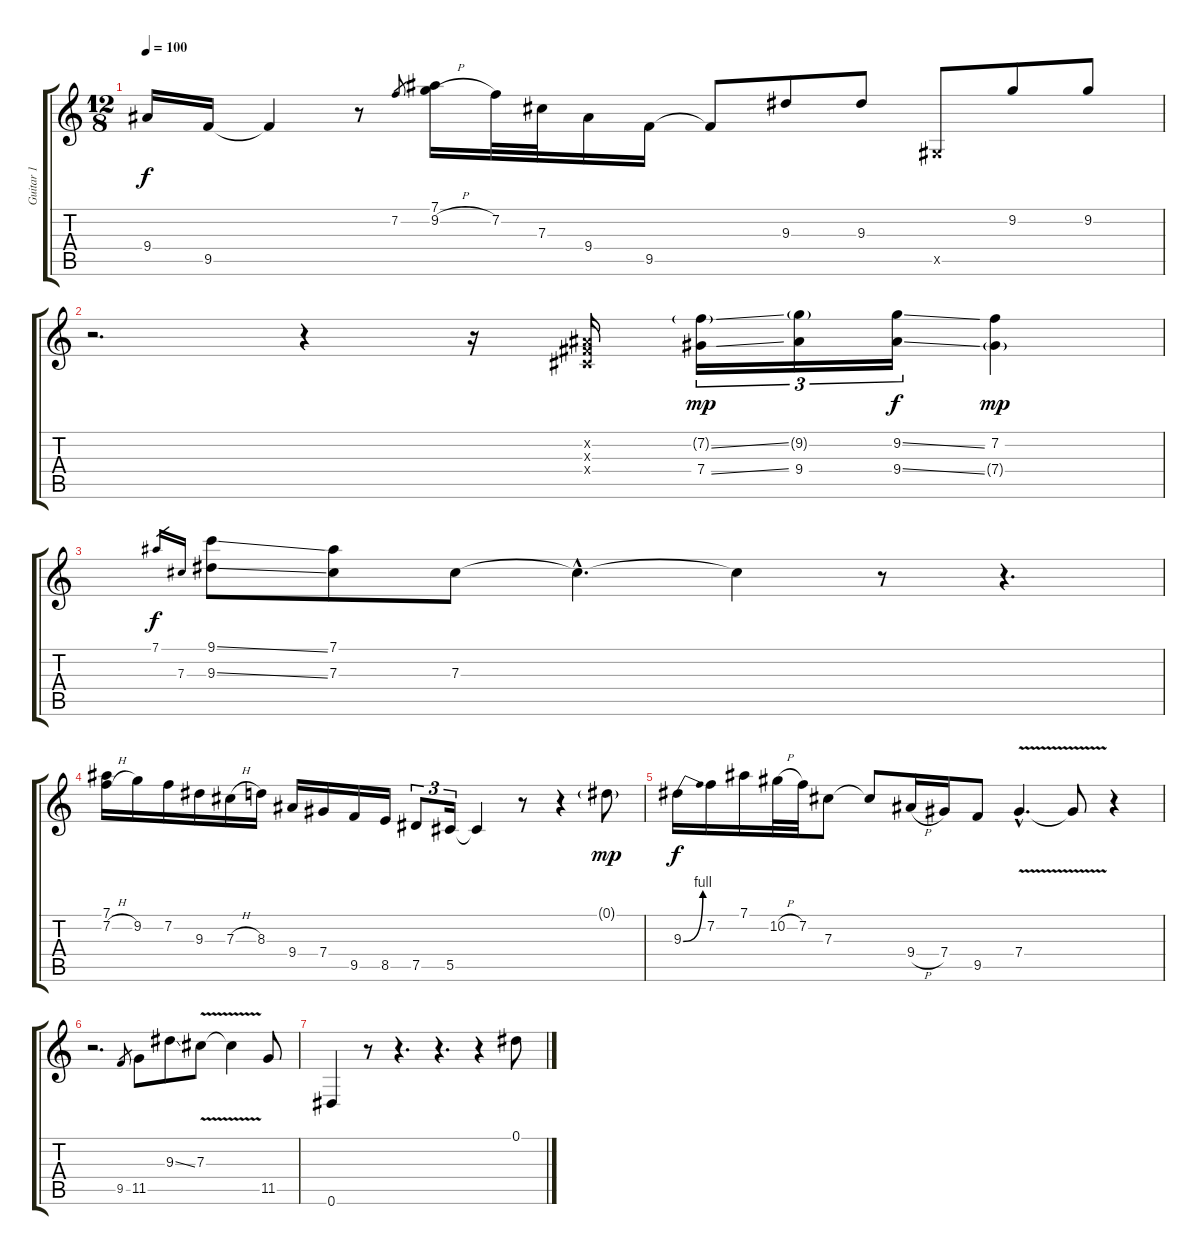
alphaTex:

\track ("Guitar 1" "Guitar 1") {instrument distortionguitar}
\staff {score tabs}
\tuning (Eb4 Bb3 Gb3 Db3 Ab2 Eb2) {hide}
\ts (12 8)
\tempo 100
\clef g2
\ks c
9.4.16{dy f} 9.5.16 9.5{t}.4 r.8 7.2.8{gr} (7.1 9.2{h}).16 7.2.32 7.3.32 9.4.16 9.5.16 9.5{t}.8 9.3.8 9.3.8 0.5{x}.8 9.2.8 9.2.8 |
r.2{d} r.4 r.16 (0.2{x} 0.3{x} 0.4{x}).16 (7.2{ss g} 7.4{ss}).16{tu (3 2) dy mp} (9.2{g} 9.4).16{tu (3 2)} (9.2{ss} 9.4{ss}).16{tu (3 2) dy f} (7.2 7.4{g}).4{dy mp} |
7.1.16{gr dy f} 7.3.16{gr} (9.1{ss} 9.3{ss}).8 (7.1 7.3).8 7.3.8 7.3{hac t}.4{d} 7.3{t}.4 r.8 r.4{d} |
(7.1 7.2{h}).16 9.2.16 7.2.16 9.3.16 7.3{h}.16 8.3.16 9.4.16 7.4.16 9.5.16 8.5.16 7.5.8{tu (3 2)} 5.5.16{tu (3 2)} 5.5{t}.4 r.8 r.4 0.1{g}.8{dy mp} |
9.3{be (bend 0 0 60 4)}.16{dy f} 7.2.16 7.1.16 10.2{h}.32 7.2.32 7.3.8 7.3{t}.8 9.4{h}.16 7.4.16 9.5.8 7.4{v hac}.4{d} 7.4{t}.8 r.4 |
r.2{d} 9.5.8{gr} 11.5.8 9.3{ss}.8 7.3{v}.8 7.3{t}.4 11.5.8 |
0.6.4 r.8 r.4{d} r.4{d} r.4 0.1.8
